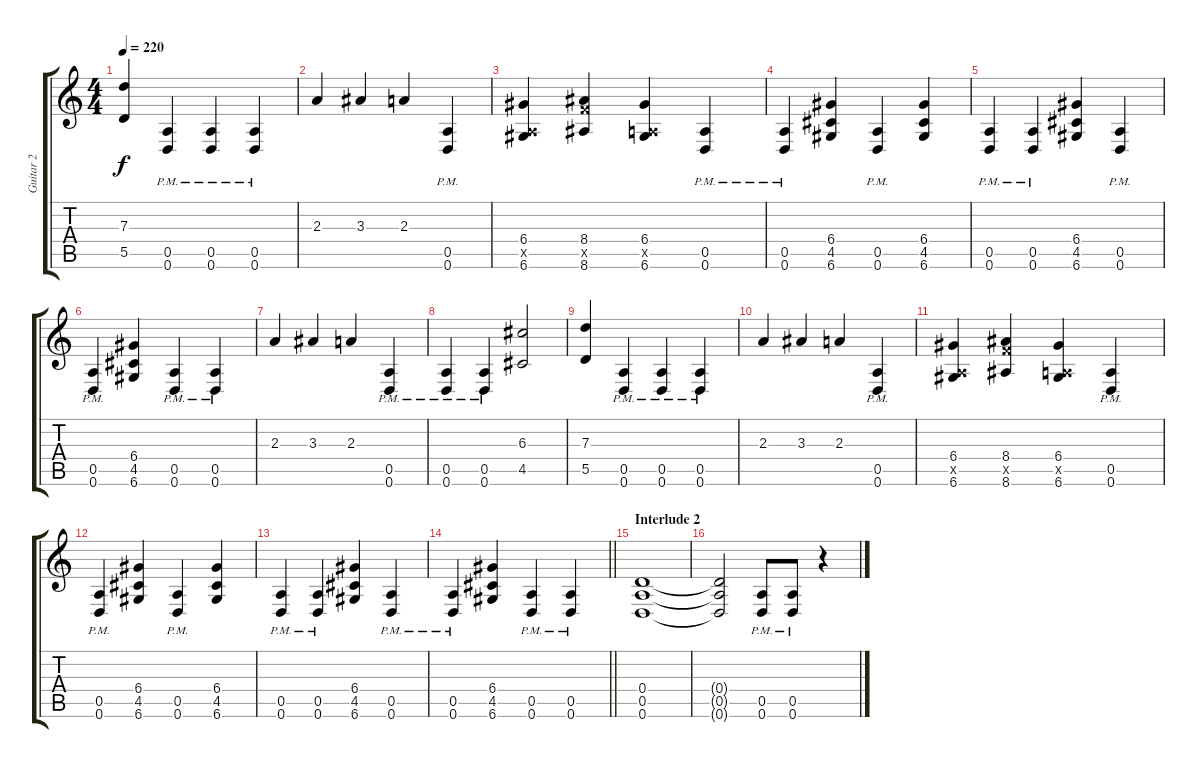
\track ("Guitar 2" "Guitar 2") {instrument distortionguitar}
\staff {score tabs}
\tuning (E4 B3 G3 D3 A2 D2) {hide}
\ts (4 4)
\tempo 220
\clef g2
\ks c
(7.3 5.5).4{dy f} (0.5{pm} 0.6{pm}).4 (0.5{pm} 0.6{pm}).4 (0.5{pm} 0.6{pm}).4 |
2.3.4 3.3.4 2.3.4 (0.5{pm} 0.6{pm}).4 |
(6.4 0.5{x} 6.6).4 (8.4 8.5{x} 8.6).4 (6.4 0.5{x} 6.6).4 (0.5{pm} 0.6{pm}).4 |
(0.5{pm} 0.6{pm}).4 (6.4 4.5 6.6).4 (0.5{pm} 0.6{pm}).4 (6.4 4.5 6.6).4 |
(0.5{pm} 0.6{pm}).4 (0.5{pm} 0.6{pm}).4 (6.4 4.5 6.6).4 (0.5{pm} 0.6{pm}).4 |
(0.5{pm} 0.6{pm}).4 (6.4 4.5 6.6).4 (0.5{pm} 0.6{pm}).4 (0.5{pm} 0.6{pm}).4 |
2.3.4 3.3.4 2.3.4 (0.5{pm} 0.6{pm}).4 |
(0.5{pm} 0.6{pm}).4 (0.5{pm} 0.6{pm}).4 (6.3 4.5).2 |
(7.3 5.5).4 (0.5{pm} 0.6{pm}).4 (0.5{pm} 0.6{pm}).4 (0.5{pm} 0.6{pm}).4 |
2.3.4 3.3.4 2.3.4 (0.5{pm} 0.6{pm}).4 |
(6.4 0.5{x} 6.6).4 (8.4 8.5{x} 8.6).4 (6.4 0.5{x} 6.6).4 (0.5{pm} 0.6{pm}).4 |
(0.5{pm} 0.6{pm}).4 (6.4 4.5 6.6).4 (0.5{pm} 0.6{pm}).4 (6.4 4.5 6.6).4 |
(0.5{pm} 0.6{pm}).4 (0.5{pm} 0.6{pm}).4 (6.4 4.5 6.6).4 (0.5{pm} 0.6{pm}).4 |
\barLineRight lightlight
(0.5{pm} 0.6{pm}).4 (6.4 4.5 6.6).4 (0.5{pm} 0.6{pm}).4 (0.5{pm} 0.6{pm}).4 |
\section ("" "Interlude 2")
(0.4 0.5 0.6).1 |
(0.4{t} 0.5{t} 0.6{t}).2 (0.5{pm} 0.6{pm}).8 (0.5{pm} 0.6{pm}).8 r.4
